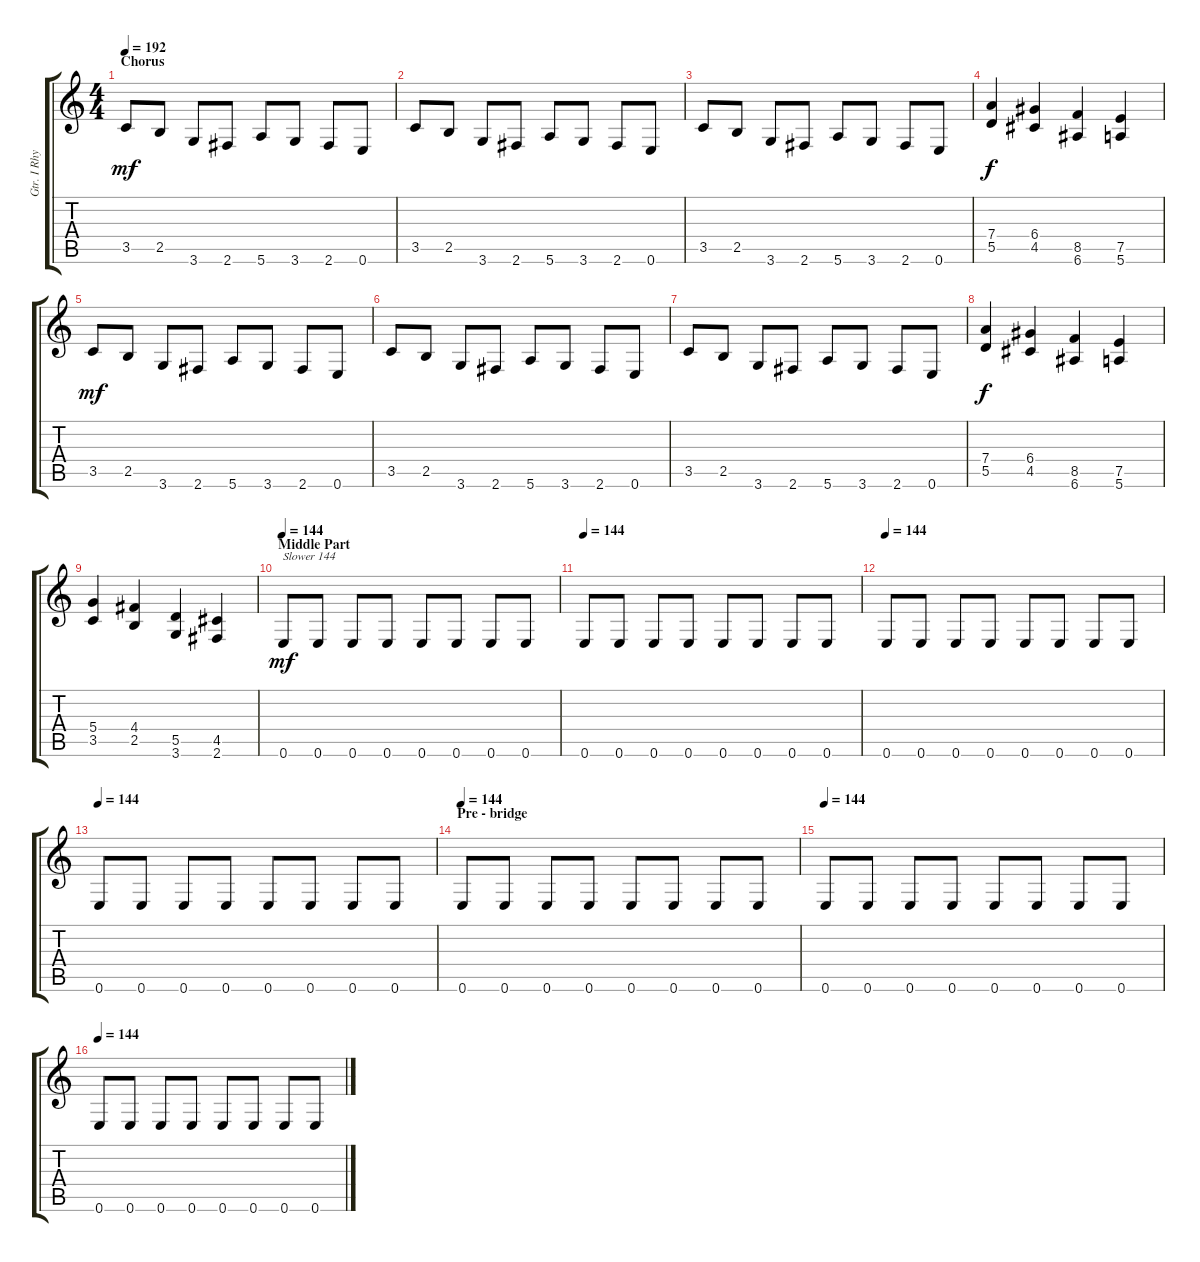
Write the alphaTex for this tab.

\track ("Gtr. I Rhytm" "Gtr. I Rhy") {instrument overdrivenguitar}
\staff {score tabs}
\tuning (E4 B3 G3 D3 A2 E2) {hide}
\ts (4 4)
\section ("" "Chorus")
\tempo 192
\clef g2
\ks c
3.5.8{dy mf} 2.5.8 3.6.8 2.6.8 5.6.8 3.6.8 2.6.8 0.6.8 |
3.5.8 2.5.8 3.6.8 2.6.8 5.6.8 3.6.8 2.6.8 0.6.8 |
3.5.8 2.5.8 3.6.8 2.6.8 5.6.8 3.6.8 2.6.8 0.6.8 |
(7.4 5.5).4{dy f} (6.4 4.5).4 (8.5 6.6).4 (7.5 5.6).4 |
3.5.8{dy mf} 2.5.8 3.6.8 2.6.8 5.6.8 3.6.8 2.6.8 0.6.8 |
3.5.8 2.5.8 3.6.8 2.6.8 5.6.8 3.6.8 2.6.8 0.6.8 |
3.5.8 2.5.8 3.6.8 2.6.8 5.6.8 3.6.8 2.6.8 0.6.8 |
(7.4 5.5).4{dy f} (6.4 4.5).4 (8.5 6.6).4 (7.5 5.6).4 |
(5.4 3.5).4 (4.4 2.5).4 (5.5 3.6).4 (4.5 2.6).4 |
\section ("" "Middle Part")
\tempo 144
0.6.8{txt "Slower 144" dy mf} 0.6.8 0.6.8 0.6.8 0.6.8 0.6.8 0.6.8 0.6.8 |
\tempo 144
0.6.8 0.6.8 0.6.8 0.6.8 0.6.8 0.6.8 0.6.8 0.6.8 |
\tempo 144
0.6.8 0.6.8 0.6.8 0.6.8 0.6.8 0.6.8 0.6.8 0.6.8 |
\tempo 144
0.6.8 0.6.8 0.6.8 0.6.8 0.6.8 0.6.8 0.6.8 0.6.8 |
\section ("" "Pre - bridge")
\tempo 144
0.6.8 0.6.8 0.6.8 0.6.8 0.6.8 0.6.8 0.6.8 0.6.8 |
\tempo 144
0.6.8 0.6.8 0.6.8 0.6.8 0.6.8 0.6.8 0.6.8 0.6.8 |
\tempo 144
0.6.8 0.6.8 0.6.8 0.6.8 0.6.8 0.6.8 0.6.8 0.6.8
